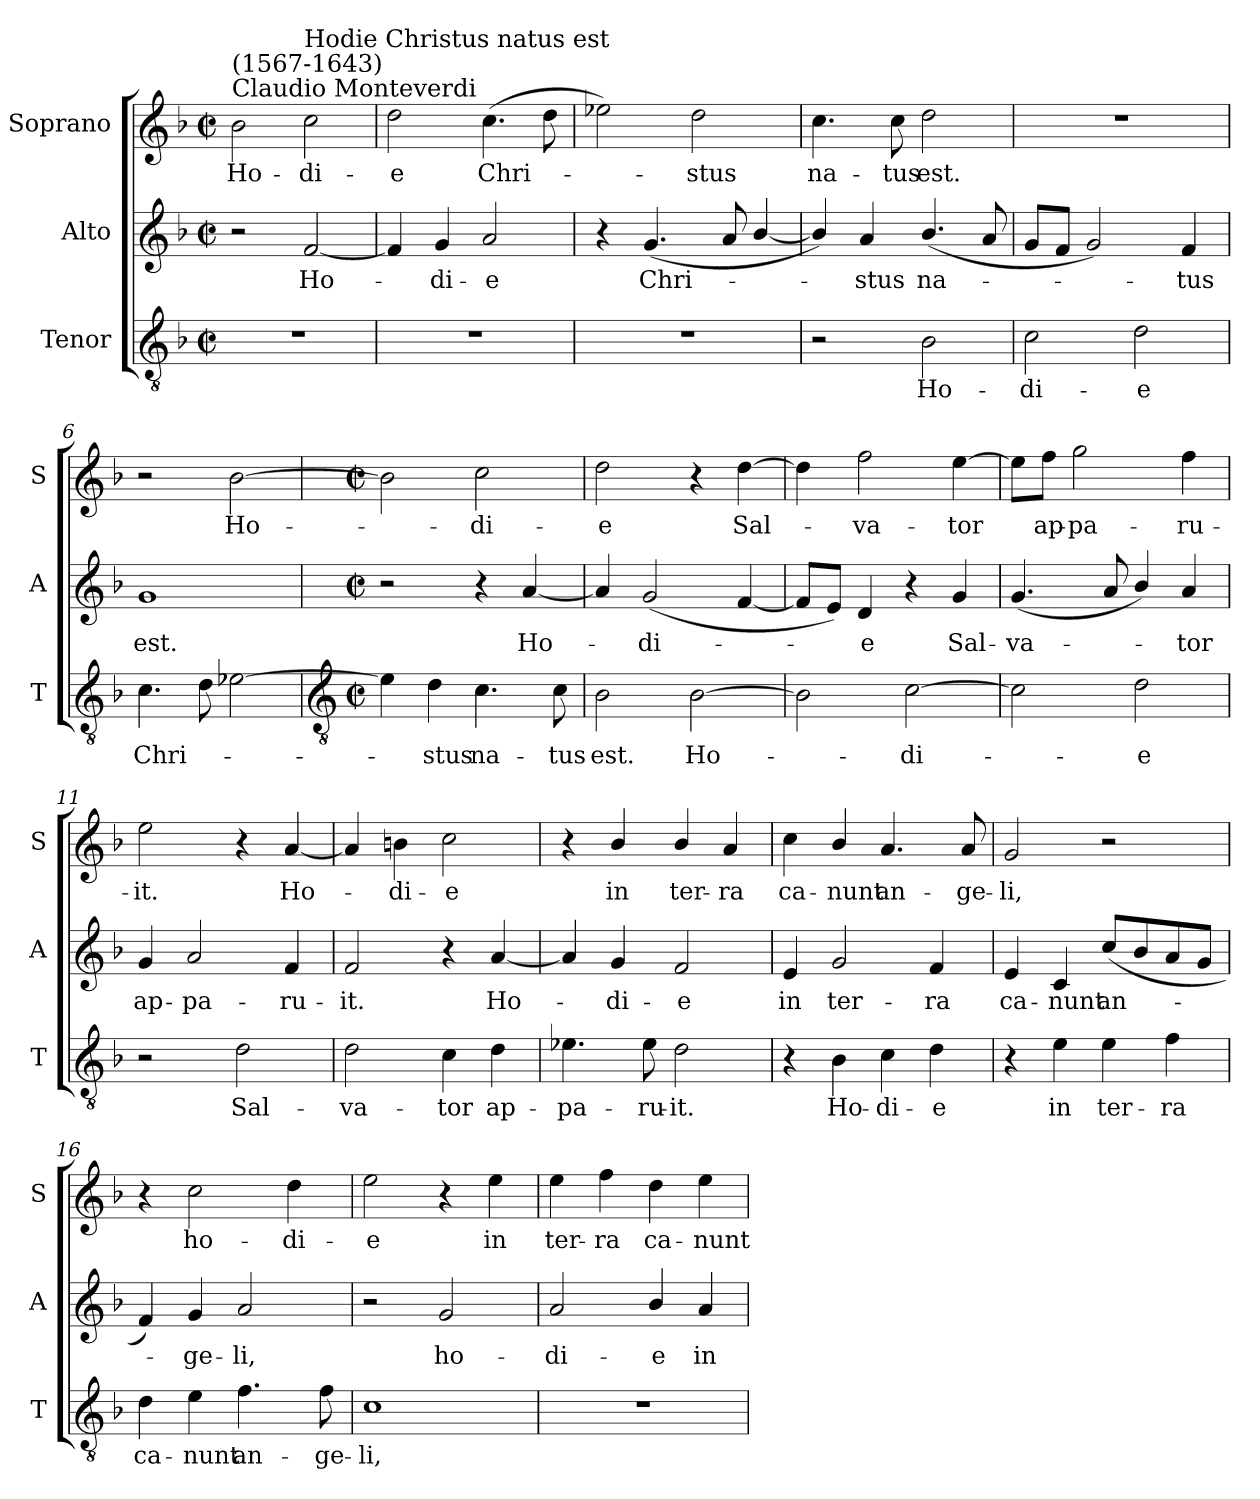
**kern	**text	**kern	**text	**kern	**text
*part3	*part3	*part2	*part2	*part1	*part1
*staff3	*staff3	*staff2	*staff2	*staff1	*staff1
*I"Tenor	*	*I"Alto	*	*I"Soprano	*
*I'T	*	*I'A	*	*I'S	*
*clefGv2	*	*clefG2	*	*clefG2	*
*k[b-]	*	*k[b-]	*	*k[b-]	*
*F:	*	*F:	*	*F:	*
*M2/2	*	*M2/2	*	*M2/2	*
*met(c|)	*	*met(c|)	*	*met(c|)	*
*MM96	*	*MM96	*	*MM96	*
=1	=1	=1	=1	=1	=1
!	!	!	!	!LO:TX:a:t=Claudio Monteverdi	!
!	!	!	!	!LO:TX:a:t=(1567-1643)	!
!	!	!	!	!	!LO:LY:b
1r	.	2r	.	2b-\	Ho-
!	!	!	!	!LO:TX:a:t=Hodie Christus natus est	!
!	!	!	!LO:LY:b	!	!LO:LY:b
.	.	[2f/	Ho-	2cc\	-di-
=2	=2	=2	=2	=2	=2
!	!	!	!	!	!LO:LY:b
1r	.	4f/]	.	2dd\	-e
!	!	!	!LO:LY:b	!	!
.	.	4g/	di-	.	.
!	!	!	!LO:LY:b	!	!LO:LY:b
.	.	2a/	-e	(>4.cc\	Chri-
.	.	.	.	8dd\	.
=3	=3	=3	=3	=3	=3
1r	.	4r	.	2ee-X\)	.
!	!	!	!LO:LY:b	!	!
.	.	(<4.g/	Chri-	.	.
!	!	!	!	!	!LO:LY:b
.	.	.	.	2dd\	stus
.	.	8a/	.	.	.
.	.	[4b-/	.	.	.
=4	=4	=4	=4	=4	=4
!	!	!	!	!	!LO:LY:b
2r	.	4b-/])	.	4.cc\	na-
!	!	!	!LO:LY:b	!	!
.	.	4a/	stus	.	.
!	!	!	!	!	!LO:LY:b
.	.	.	.	8cc\	-tus
!	!LO:LY:b	!	!LO:LY:b	!	!LO:LY:b
2B-\	Ho-	(<4.b-/	na-	2dd\	est.
.	.	8a/	.	.	.
=5	=5	=5	=5	=5	=5
!	!LO:LY:b	!	!	!	!
2c\	-di-	8g/L	.	1r	.
.	.	8f/J	.	.	.
.	.	2g/)	.	.	.
!	!LO:LY:b	!	!	!	!
2d\	-e	.	.	.	.
!	!	!	!LO:LY:b	!	!
.	.	4f/	tus	.	.
=6	=6	=6	=6	=6	=6
!	!LO:LY:b	!	!LO:LY:b	!	!
4.c\	Chri-	1g	est.	2r	.
8d\	.	.	.	.	.
!	!	!	!	!	!LO:LY:b
[2e-X\	.	.	.	[2b-\	Ho-
!!LO:LB:g=z
=7	=7	=7	=7	=7	=7
*clefGv2	*	*	*	*	*
*M2/2	*	*M2/2	*	*M2/2	*
*met(c|)	*	*met(c|)	*	*met(c|)	*
4e-\]	.	2r	.	2b-\]	.
!	!LO:LY:b	!	!	!	!
4d\	stus	.	.	.	.
!	!LO:LY:b	!	!	!	!LO:LY:b
4.c\	na-	4r	.	2cc\	di-
!	!	!	!LO:LY:b	!	!
.	.	[4a/	Ho-	.	.
!	!LO:LY:b	!	!	!	!
8c\	-tus	.	.	.	.
=8	=8	=8	=8	=8	=8
!	!LO:LY:b	!	!	!	!LO:LY:b
2B-\	est.	4a/]	.	2dd\	-e
!	!	!	!LO:LY:b	!	!
.	.	(<2g/	di-	.	.
!	!LO:LY:b	!	!	!	!
[2B-\	Ho-	.	.	4r	.
!	!	!	!	!	!LO:LY:b
.	.	[4f/	.	[4dd\	Sal-
=9	=9	=9	=9	=9	=9
2B-\]	.	8f/L]	.	4dd\]	.
.	.	8e/J)	.	.	.
!	!	!	!LO:LY:b	!	!LO:LY:b
.	.	4d/	e	2ff\	va-
!	!LO:LY:b	!	!	!	!
[2c\	di-	4r	.	.	.
!	!	!	!LO:LY:b	!	!LO:LY:b
.	.	4g/	Sal-	[4ee\	-tor
=10	=10	=10	=10	=10	=10
!	!	!	!LO:LY:b	!	!
2c\]	.	(<4.g/	-va-	8ee\L]	.
!	!	!	!	!	!LO:LY:b
.	.	.	.	8ff\J	ap-
!	!	!	!	!	!LO:LY:b
.	.	.	.	2gg\	-pa-
.	.	8a/	.	.	.
!	!LO:LY:b	!	!	!	!
2d\	e	4b-/)	.	.	.
!	!	!	!LO:LY:b	!	!LO:LY:b
.	.	4a/	tor	4ff\	-ru-
=11	=11	=11	=11	=11	=11
!	!	!	!LO:LY:b	!	!LO:LY:b
2r	.	4g/	ap-	2ee\	-it.
!	!	!	!LO:LY:b	!	!
.	.	2a/	-pa-	.	.
!	!LO:LY:b	!	!	!	!
2d\	Sal-	.	.	4r	.
!	!	!	!LO:LY:b	!	!LO:LY:b
.	.	4f/	-ru-	[4a/	Ho-
=12	=12	=12	=12	=12	=12
!	!LO:LY:b	!	!LO:LY:b	!	!
2d\	-va-	2f/	-it.	4a/]	.
!	!	!	!	!	!LO:LY:b
.	.	.	.	4bn\	di-
!	!LO:LY:b	!	!	!	!LO:LY:b
4c\	-tor	4r	.	2cc\	-e
!	!LO:LY:b	!	!LO:LY:b	!	!
4d\	ap-	[4a/	Ho-	.	.
!!LO:LB:g=z
=13	=13	=13	=13	=13	=13
!	!LO:LY:b	!	!	!	!
4.e-X\	-pa-	4a/]	.	4r	.
!	!	!	!LO:LY:b	!	!LO:LY:b
.	.	4g/	di-	4b-/	in
!	!LO:LY:b	!	!	!	!
8e-\	-ru-	.	.	.	.
!	!LO:LY:b	!	!LO:LY:b	!	!LO:LY:b
2d\	-it.	2f/	-e	4b-/	ter-
!	!	!	!	!	!LO:LY:b
.	.	.	.	4a/	-ra
=14	=14	=14	=14	=14	=14
!	!	!	!LO:LY:b	!	!LO:LY:b
4r	.	4e/	in	4cc\	ca-
!	!LO:LY:b	!	!LO:LY:b	!	!LO:LY:b
4B-\	Ho-	2g/	ter-	4b-/	-nunt
!	!LO:LY:b	!	!	!	!LO:LY:b
4c\	-di-	.	.	4.a/	an-
!	!LO:LY:b	!	!LO:LY:b	!	!
4d\	-e	4f/	-ra	.	.
!	!	!	!	!	!LO:LY:b
.	.	.	.	8a/	-ge-
=15	=15	=15	=15	=15	=15
!	!	!	!LO:LY:b	!	!LO:LY:b
4r	.	4e/	ca-	2g/	-li,
!	!LO:LY:b	!	!LO:LY:b	!	!
4e\	in	4c/	-nunt	.	.
!	!LO:LY:b	!	!LO:LY:b	!	!
4e\	ter-	(<8cc/L	an-	2r	.
.	.	8b-/	.	.	.
!	!LO:LY:b	!	!	!	!
4f\	-ra	8a/	.	.	.
.	.	8g/J	.	.	.
=16	=16	=16	=16	=16	=16
!	!LO:LY:b	!	!	!	!
4d\	ca-	4f/)	.	4r	.
!	!LO:LY:b	!	!LO:LY:b	!	!LO:LY:b
4e\	-nunt	4g/	ge-	2cc\	ho-
!	!LO:LY:b	!	!LO:LY:b	!	!
4.f\	an-	2a/	-li,	.	.
!	!	!	!	!	!LO:LY:b
.	.	.	.	4dd\	-di-
!	!LO:LY:b	!	!	!	!
8f\	-ge-	.	.	.	.
=17	=17	=17	=17	=17	=17
!	!LO:LY:b	!	!	!	!LO:LY:b
1c	-li,	2r	.	2ee\	-e
!	!	!	!LO:LY:b	!	!
.	.	2g/	ho-	4r	.
!	!	!	!	!	!LO:LY:b
.	.	.	.	4ee\	in
=18	=18	=18	=18	=18	=18
!	!	!	!LO:LY:b	!	!LO:LY:b
1r	.	2a/	-di-	4ee\	ter-
!	!	!	!	!	!LO:LY:b
.	.	.	.	4ff\	-ra
!	!	!	!LO:LY:b	!	!LO:LY:b
.	.	4b-/	-e	4dd\	ca-
!	!	!	!LO:LY:b	!	!LO:LY:b
.	.	4a/	in	4ee\	-nunt
=	=	=	=	=	=
*-	*-	*-	*-	*-	*-
